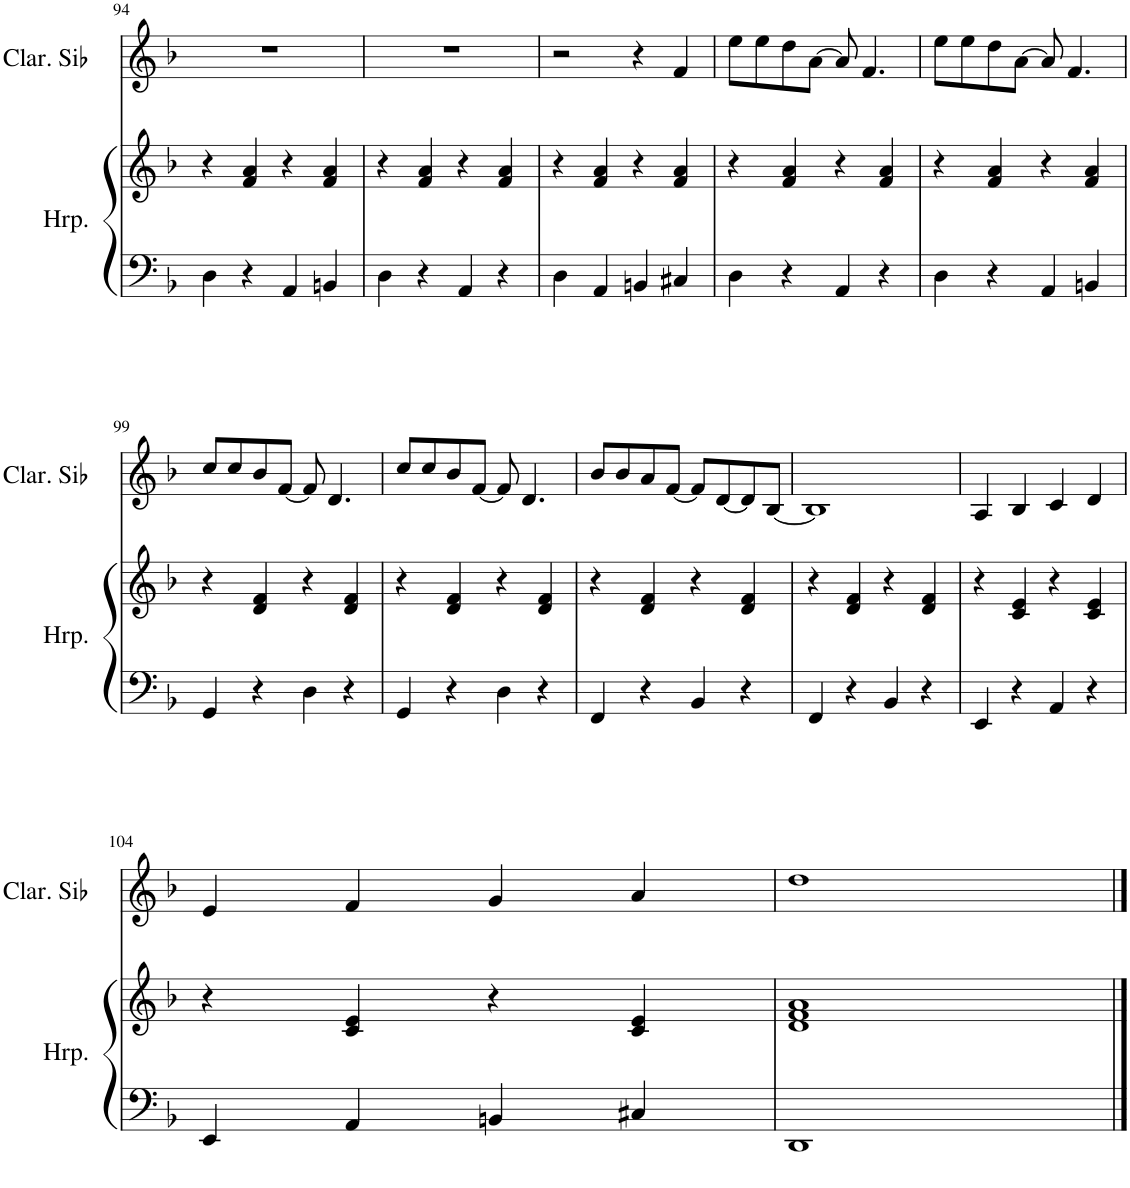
**kern	**kern	**kern
*part2	*part2	*part1
*staff3	*staff2	*staff1
*I"Harpe	*	*I"Clarinette en Sib
*I'Hrp.	*	*I'Clar. Sib
!!LO:PB:g=z
*clefF4	*clefG2	*clefG2
*	*	*ITrd1c2
*k[b-]	*k[b-]	*k[b-]
*M4/4	*M4/4	*M4/4
=94	=94	=94
4D\	4r	1r
4r	4f/ 4a/	.
4AA/	4r	.
4BBn/	4f/ 4a/	.
=95	=95	=95
4D\	4r	1r
4r	4f/ 4a/	.
4AA/	4r	.
4r	4f/ 4a/	.
=96	=96	=96
4D\	4r	2r
4AA/	4f/ 4a/	.
4BBn/	4r	4r
4C#X/	4f/ 4a/	4f/
=97	=97	=97
4D\	4r	8ee\L
.	.	8ee\
4r	4f/ 4a/	8dd\
.	.	[8a\J
4AA/	4r	8a/]
.	.	4.f/
4r	4f/ 4a/	.
=98	=98	=98
4D\	4r	8ee\L
.	.	8ee\
4r	4f/ 4a/	8dd\
.	.	[8a\J
4AA/	4r	8a/]
.	.	4.f/
4BBn/	4f/ 4a/	.
!!LO:LB:g=z
=99	=99	=99
4GG/	4r	8cc/L
.	.	8cc/
4r	4d/ 4f/	8b-/
.	.	[8f/J
4D\	4r	8f/]
.	.	4.d/
4r	4d/ 4f/	.
=100	=100	=100
4GG/	4r	8cc/L
.	.	8cc/
4r	4d/ 4f/	8b-/
.	.	[8f/J
4D\	4r	8f/]
.	.	4.d/
4r	4d/ 4f/	.
=101	=101	=101
4FF/	4r	8b-/L
.	.	8b-/
4r	4d/ 4f/	8a/
.	.	[8f/J
4BB-/	4r	8f/L]
.	.	[8d/
4r	4d/ 4f/	8d/]
.	.	[8B-/J
=102	=102	=102
4FF/	4r	1B-]
4r	4d/ 4f/	.
4BB-/	4r	.
4r	4d/ 4f/	.
=103	=103	=103
4EE/	4r	4A/
4r	4c/ 4e/	4B-/
4AA/	4r	4c/
4r	4c/ 4e/	4d/
!!LO:LB:g=z
=104	=104	=104
4EE/	4r	4e/
4AA/	4c/ 4e/	4f/
4BBn/	4r	4g/
4C#X/	4c/ 4e/	4a/
=105	=105	=105
1DD	1d 1f 1a	1dd
==	==	==
*-	*-	*-
